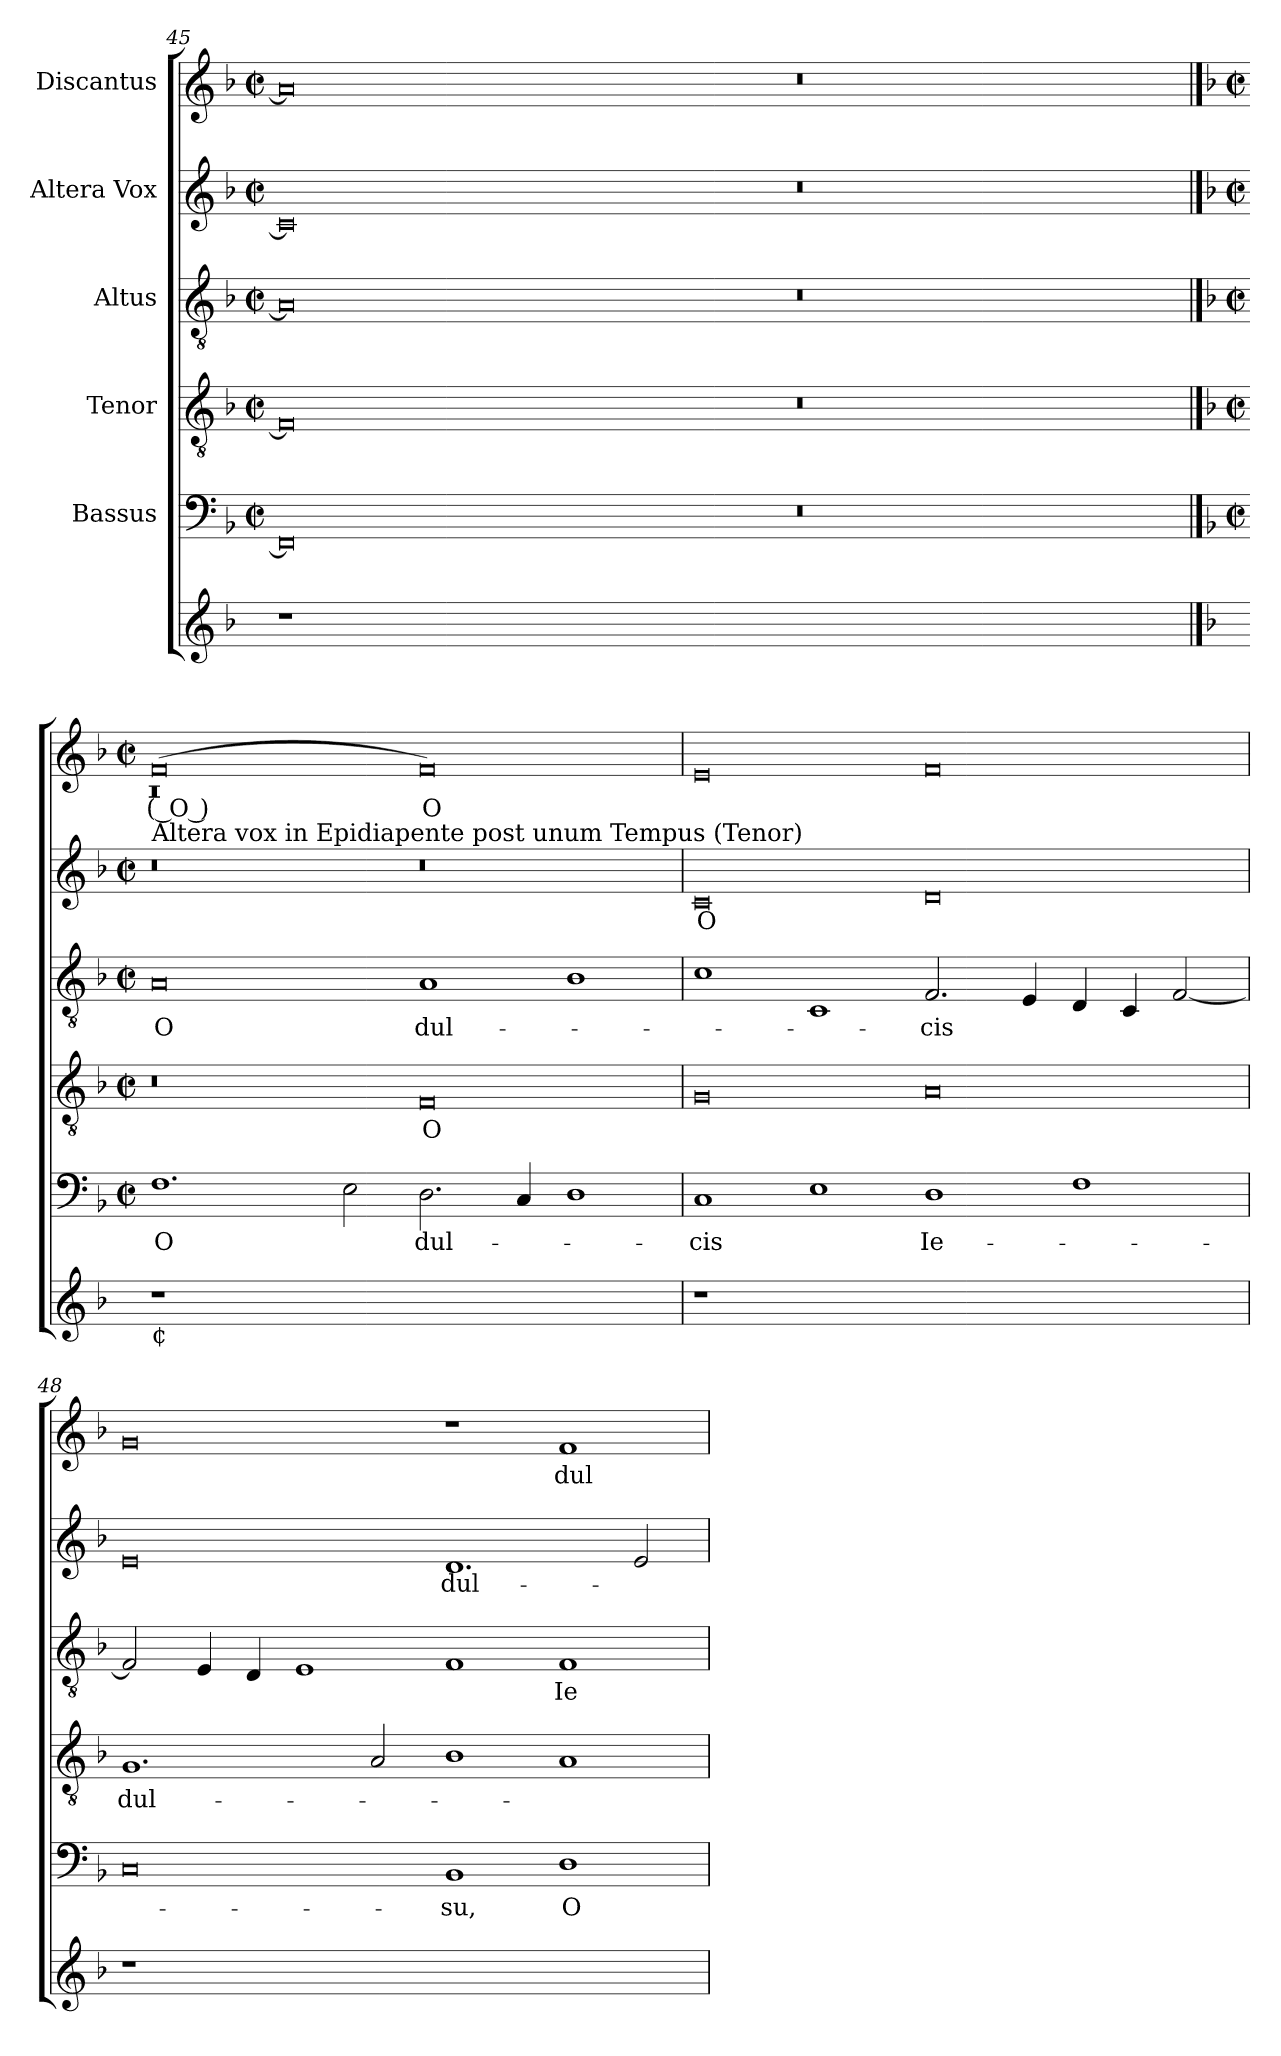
**kern	**kern	**text	**kern	**text	**kern	**text	**kern	**text	**kern	**text
*part6	*part5	*part5	*part4	*part4	*part3	*part3	*part2	*part2	*part1	*part1
*staff6	*staff5	*staff5	*staff4	*staff4	*staff3	*staff3	*staff2	*staff2	*staff1	*staff1
*	*I"Bassus	*	*I"Tenor	*	*I"Altus	*	*I"Altera Vox	*	*I"Discantus	*
*clefG2	*clefF4	*	*clefGv2	*	*clefGv2	*	*clefG2	*	*clefG2	*
*k[b-]	*k[b-]	*	*k[b-]	*	*k[b-]	*	*k[b-]	*	*k[b-]	*
*F:	*F:	*	*F:	*	*F:	*	*F:	*	*F:	*
*	*M2/2	*	*M2/2	*	*M2/2	*	*M2/2	*	*M2/2	*
*	*met(c|)	*	*met(c|)	*	*met(c|)	*	*met(c|)	*	*met(c|)	*
=45	=45	=45	=45	=45	=45	=45	=45	=45	=45	=45
1r	0FF]	.	0F]	.	0A]	.	0c]	.	0a]	.
0.ryy	.	.	.	.	.	.	.	.	.	.
.	0r	.	0r	.	0r	.	0r	.	0r	.
!!LO:LB:g=z
==46	==46	==46	==46	==46	==46	==46	==46	==46	==46	==46
*k[b-]	*k[b-]	*	*k[b-]	*	*k[b-]	*	*k[b-]	*	*k[b-]	*
*F:	*F:	*	*F:	*	*F:	*	*F:	*	*F:	*
*	*M2/2	*	*M2/2	*	*M2/2	*	*M2/2	*	*M2/2	*
*	*met(c|)	*	*met(c|)	*	*met(c|)	*	*met(c|)	*	*met(c|)	*
!	!	!	!	!	!	!	!	!	!LO:TX:b:t=(     )	!
!	!	!	!	!	!	!	!	!	!LO:TX:b:t=(     )	!
!	!	!	!	!	!	!	!	!	!LO:TX:a:Bi:t=Tertia pars	!
!	!	!	!	!	!	!	!LO:TX:a:t=Altera vox in Epidiapente post unum Tempus (Tenor)	!	!	!
!LO:TX:b:t=¢	!	!	!	!	!	!	!	!	!	!
!	!	!LO:LY:b	!	!	!	!LO:LY:b	!	!	!	!LO:LY:b
*	*	*	*	*	*	*	*	*	*^	*
1r	1.F	O	0r	.	0A	O	0r	.	(<0f	0r	( O )
0.ryy	.	.	.	.	.	.	.	.	.	.	.
.	2E\	.	.	.	.	.	.	.	.	.	.
!	!	!LO:LY:b	!	!LO:LY:b	!	!LO:LY:b	!	!	!	!	!LO:LY:b
.	2.D\	dul-	0F	O	1A	dul-	0r	.	0f)	0ryy	O
.	4C/	.	.	.	.	.	.	.	.	.	.
.	1D	.	.	.	1B-	.	.	.	.	.	.
*	*	*	*	*	*	*	*	*	*v	*v	*
=47	=47	=47	=47	=47	=47	=47	=47	=47	=47	=47
!	!	!LO:LY:b	!	!	!	!	!	!LO:LY:b	!	!
1r	1C	-cis	0G	.	1c	.	0c	O	0e	.
0.ryy	1E	.	.	.	1C	.	.	.	.	.
!	!	!LO:LY:b	!	!	!	!LO:LY:b	!	!	!	!
.	1D	Ie-	0A	.	2.F/	-cis	0d	.	0f	.
.	.	.	.	.	4E/	.	.	.	.	.
.	1F	.	.	.	4D/	.	.	.	.	.
.	.	.	.	.	4C/	.	.	.	.	.
.	.	.	.	.	[2F/	.	.	.	.	.
!!LO:PB:g=z
=48	=48	=48	=48	=48	=48	=48	=48	=48	=48	=48
!	!	!	!	!LO:LY:b	!	!	!	!	!	!
1r	0C	.	1.G	dul-	2F/]	.	0e	.	0g	.
.	.	.	.	.	4E/	.	.	.	.	.
.	.	.	.	.	4D/	.	.	.	.	.
0.ryy	.	.	.	.	1E	.	.	.	.	.
.	.	.	2A/	.	.	.	.	.	.	.
!	!	!LO:LY:b	!	!	!	!	!	!LO:LY:b	!	!
.	1BB-	-su,	1B-	.	1F	.	1.d	dul-	1r	.
!	!	!LO:LY:b	!	!	!	!LO:LY:b	!	!	!	!LO:LY:b
.	[1D	O	[1A	.	[1F	Ie-	.	.	1f	dul-
.	.	.	.	.	.	.	2e/	.	.	.
=	=	=	=	=	=	=	=	=	=	=
*-	*-	*-	*-	*-	*-	*-	*-	*-	*-	*-
